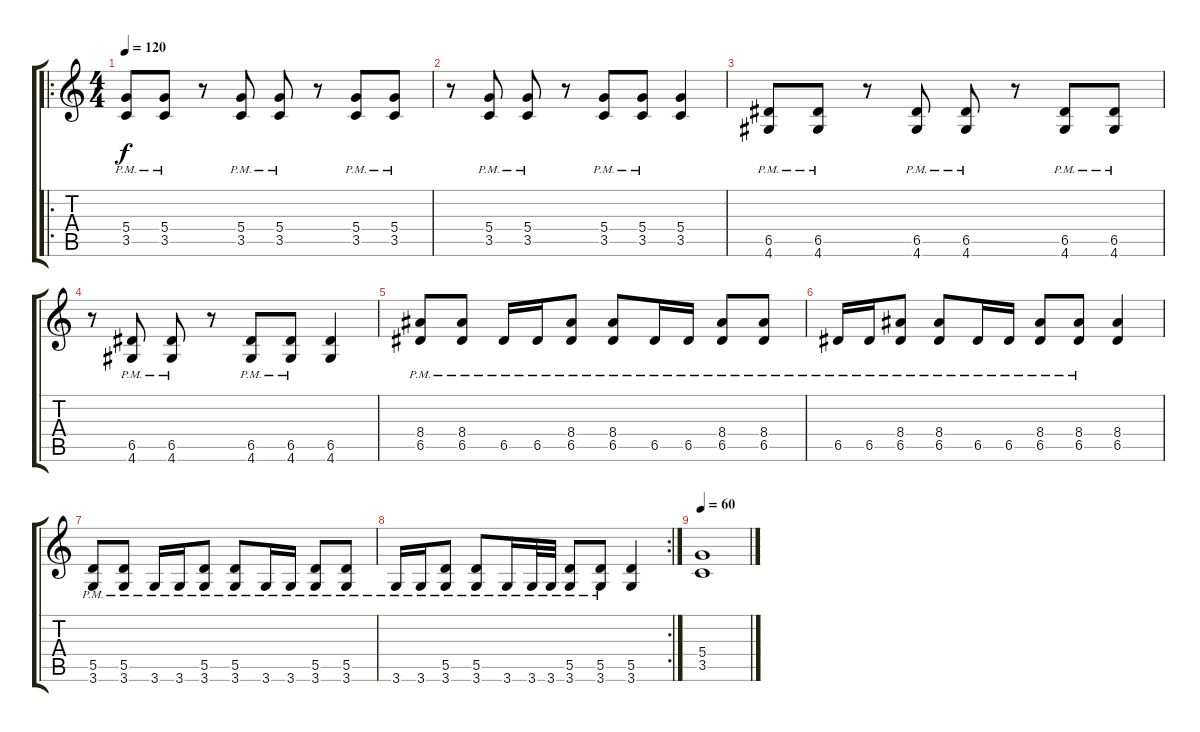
\track "" {instrument distortionguitar}
\staff {score tabs}
\tuning (E4 B3 G3 D3 A2 E2) {hide}
\ro
\ts (4 4)
\tempo 120
\clef g2
\ks c
(5.4{pm} 3.5{pm}).8{dy f} (5.4{pm} 3.5{pm}).8 r.8 (5.4{pm} 3.5{pm}).8 (5.4{pm} 3.5{pm}).8 r.8 (5.4{pm} 3.5{pm}).8 (5.4{pm} 3.5{pm}).8 |
r.8 (5.4{pm} 3.5{pm}).8 (5.4{pm} 3.5{pm}).8 r.8 (5.4{pm} 3.5{pm}).8 (5.4{pm} 3.5{pm}).8 (5.4 3.5).4 |
(6.5{pm} 4.6{pm}).8 (6.5{pm} 4.6{pm}).8 r.8 (6.5{pm} 4.6{pm}).8 (6.5{pm} 4.6{pm}).8 r.8 (6.5{pm} 4.6{pm}).8 (6.5{pm} 4.6{pm}).8 |
r.8 (6.5{pm} 4.6{pm}).8 (6.5{pm} 4.6{pm}).8 r.8 (6.5{pm} 4.6{pm}).8 (6.5{pm} 4.6{pm}).8 (6.5 4.6).4 |
(8.4{pm} 6.5{pm}).8 (8.4{pm} 6.5{pm}).8 6.5{pm}.16 6.5{pm}.16 (8.4{pm} 6.5{pm}).8 (8.4{pm} 6.5{pm}).8 6.5{pm}.16 6.5{pm}.16 (8.4{pm} 6.5{pm}).8 (8.4{pm} 6.5{pm}).8 |
6.5{pm}.16 6.5{pm}.16 (8.4{pm} 6.5{pm}).8 (8.4{pm} 6.5{pm}).8 6.5{pm}.16 6.5{pm}.16 (8.4{pm} 6.5{pm}).8 (8.4{pm} 6.5{pm}).8 (8.4 6.5).4 |
(5.5{pm} 3.6{pm}).8 (5.5{pm} 3.6{pm}).8 3.6{pm}.16 3.6{pm}.16 (5.5{pm} 3.6{pm}).8 (5.5{pm} 3.6{pm}).8 3.6{pm}.16 3.6{pm}.16 (5.5{pm} 3.6{pm}).8 (5.5{pm} 3.6{pm}).8 |
\rc 2
3.6{pm}.16 3.6{pm}.16 (5.5{pm} 3.6{pm}).8 (5.5{pm} 3.6{pm}).8 3.6{pm}.16 3.6{pm}.32 3.6{pm}.32 (5.5{pm} 3.6{pm}).8 (5.5{pm} 3.6{pm}).8 (5.5 3.6).4 |
\tempo 60
(5.4 3.5).1
